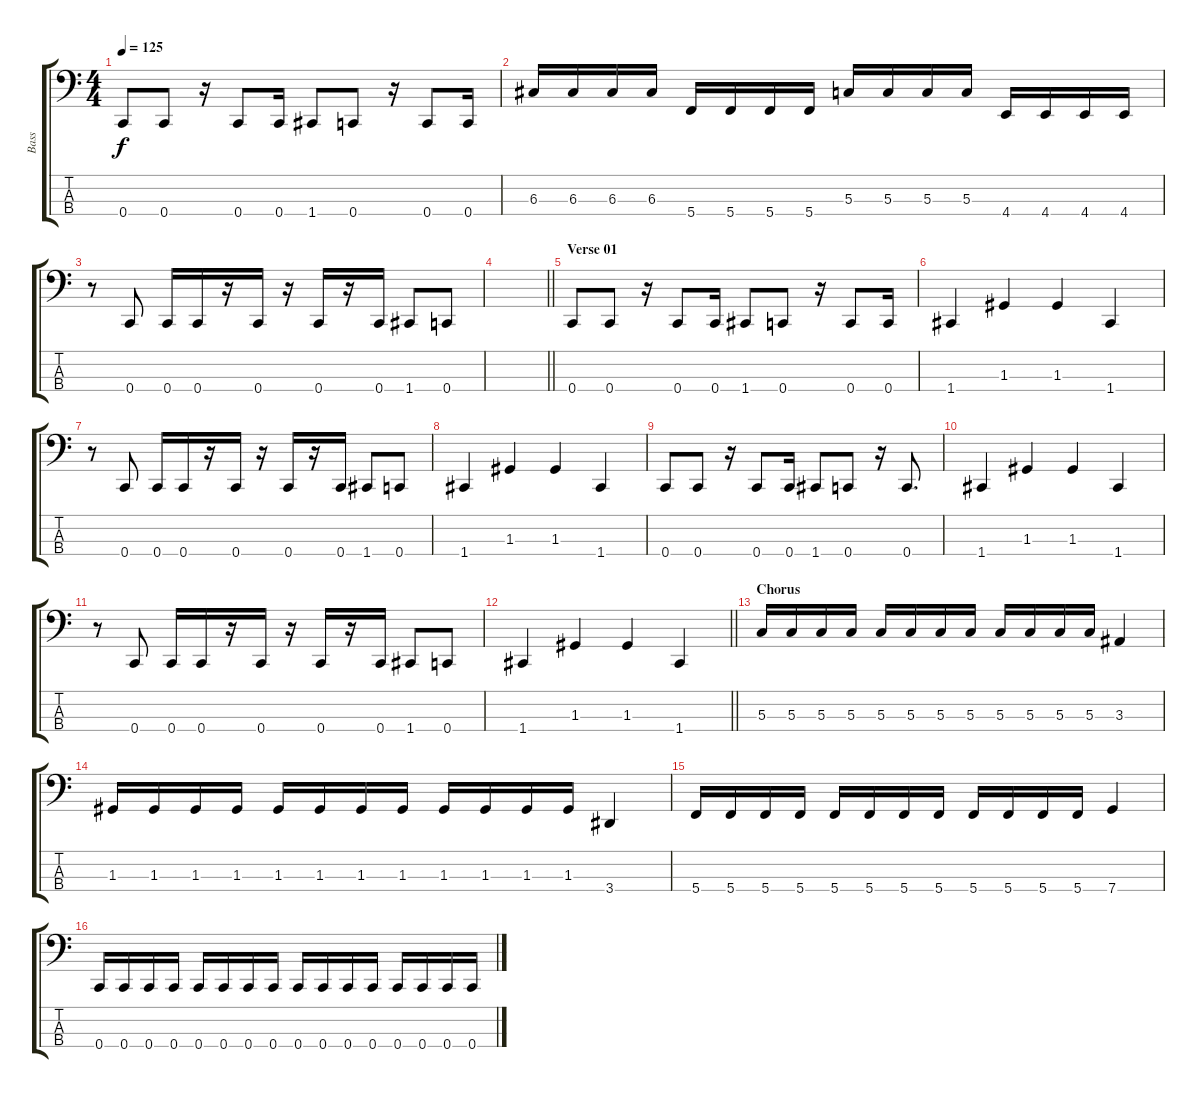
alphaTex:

\track ("Bass" "Bass") {instrument electricbassfinger}
\staff {score tabs}
\tuning (F2 C2 G1 C1) {hide}
\ts (4 4)
\tempo 125
\clef f4
\ks c
0.4.8{dy f} 0.4.8 r.16 0.4.8 0.4.16 1.4.8 0.4.8 r.16 0.4.8 0.4.16 |
6.3.16 6.3.16 6.3.16 6.3.16 5.4.16 5.4.16 5.4.16 5.4.16 5.3.16 5.3.16 5.3.16 5.3.16 4.4.16 4.4.16 4.4.16 4.4.16 |
r.8 0.4.8 0.4.16 0.4.16 r.16 0.4.16 r.16 0.4.16 r.16 0.4.16 1.4.8 0.4.8 |
\barLineRight lightlight
|
\section ("" "Verse 01")
0.4.8 0.4.8 r.16 0.4.8 0.4.16 1.4.8 0.4.8 r.16 0.4.8 0.4.16 |
1.4.4 1.3.4 1.3.4 1.4.4 |
r.8 0.4.8 0.4.16 0.4.16 r.16 0.4.16 r.16 0.4.16 r.16 0.4.16 1.4.8 0.4.8 |
1.4.4 1.3.4 1.3.4 1.4.4 |
0.4.8 0.4.8 r.16 0.4.8 0.4.16 1.4.8 0.4.8 r.16 0.4.8{d} |
1.4.4 1.3.4 1.3.4 1.4.4 |
r.8 0.4.8 0.4.16 0.4.16 r.16 0.4.16 r.16 0.4.16 r.16 0.4.16 1.4.8 0.4.8 |
\barLineRight lightlight
1.4.4 1.3.4 1.3.4 1.4.4 |
\section ("" "Chorus")
5.3.16 5.3.16 5.3.16 5.3.16 5.3.16 5.3.16 5.3.16 5.3.16 5.3.16 5.3.16 5.3.16 5.3.16 3.3.4 |
1.3.16 1.3.16 1.3.16 1.3.16 1.3.16 1.3.16 1.3.16 1.3.16 1.3.16 1.3.16 1.3.16 1.3.16 3.4.4 |
5.4.16 5.4.16 5.4.16 5.4.16 5.4.16 5.4.16 5.4.16 5.4.16 5.4.16 5.4.16 5.4.16 5.4.16 7.4.4 |
0.4.16 0.4.16 0.4.16 0.4.16 0.4.16 0.4.16 0.4.16 0.4.16 0.4.16 0.4.16 0.4.16 0.4.16 0.4.16 0.4.16 0.4.16 0.4.16
